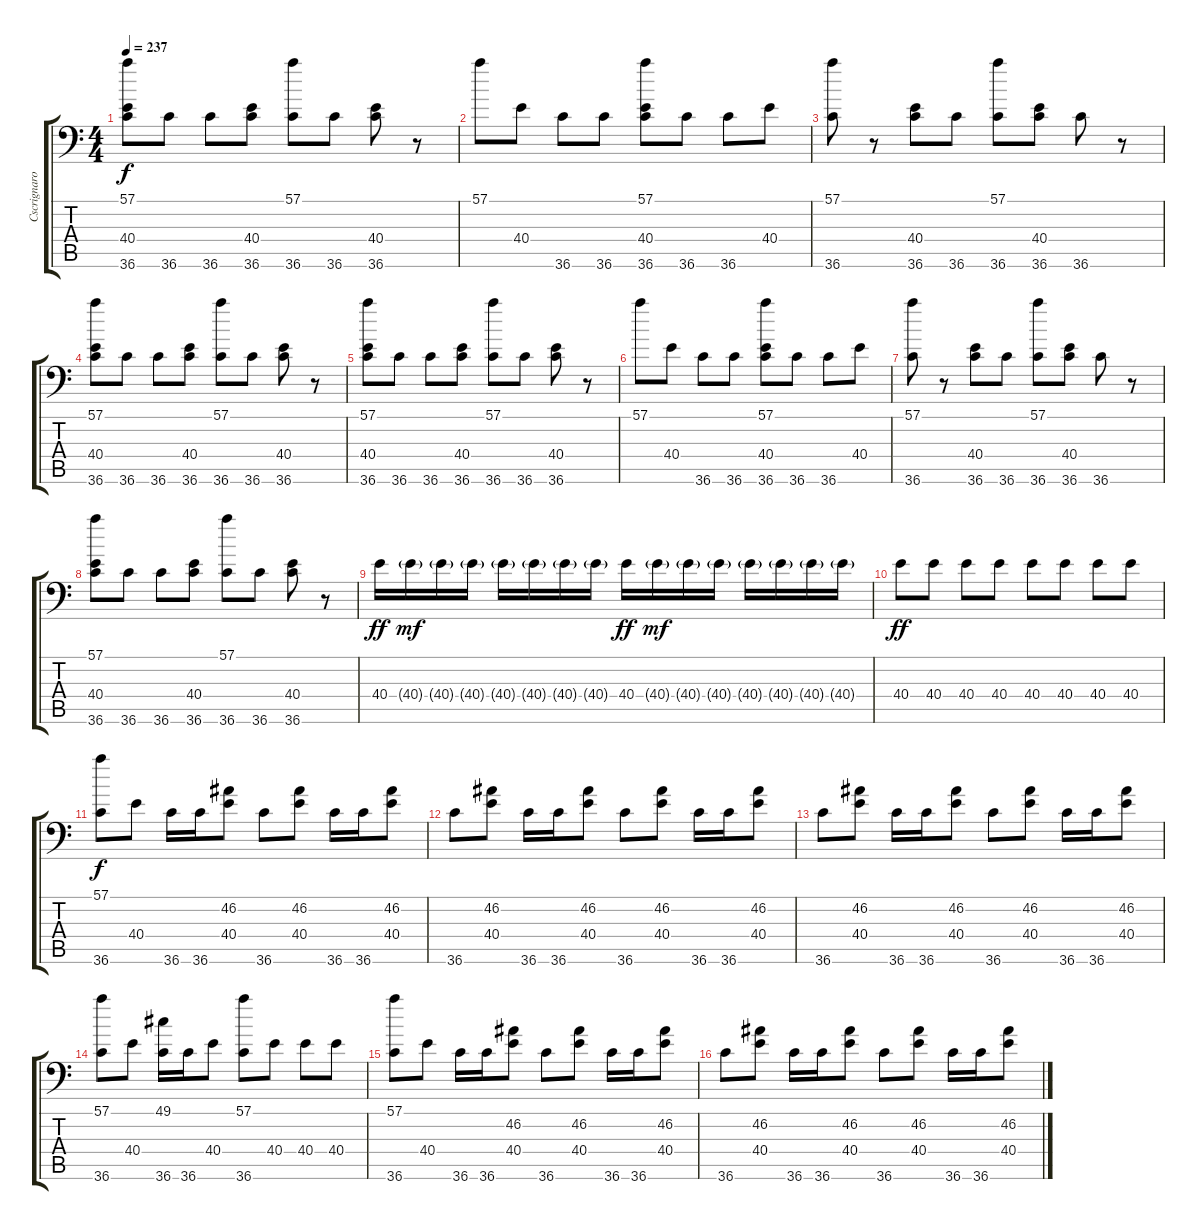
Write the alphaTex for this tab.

\track ("Cscrignaro" "Cscrignaro") {instrument acousticgrandpiano}
\staff {score tabs}
\tuning (C-1 C-1 C-1 C-1 C-1 C-1) {hide}
\ts (4 4)
\tempo 237
\clef f4
\ks c
(57.1 40.4 36.6).8{dy f} 36.6.8 36.6.8 (40.4 36.6).8 (57.1 36.6).8 36.6.8 (40.4 36.6).8 r.8 |
57.1.8 40.4.8 36.6.8 36.6.8 (57.1 40.4 36.6).8 36.6.8 36.6.8 40.4.8 |
(57.1 36.6).8 r.8 (40.4 36.6).8 36.6.8 (57.1 36.6).8 (40.4 36.6).8 36.6.8 r.8 |
(57.1 40.4 36.6).8 36.6.8 36.6.8 (40.4 36.6).8 (57.1 36.6).8 36.6.8 (40.4 36.6).8 r.8 |
(57.1 40.4 36.6).8 36.6.8 36.6.8 (40.4 36.6).8 (57.1 36.6).8 36.6.8 (40.4 36.6).8 r.8 |
57.1.8 40.4.8 36.6.8 36.6.8 (57.1 40.4 36.6).8 36.6.8 36.6.8 40.4.8 |
(57.1 36.6).8 r.8 (40.4 36.6).8 36.6.8 (57.1 36.6).8 (40.4 36.6).8 36.6.8 r.8 |
(57.1 40.4 36.6).8 36.6.8 36.6.8 (40.4 36.6).8 (57.1 36.6).8 36.6.8 (40.4 36.6).8 r.8 |
40.4.16{dy ff} 40.4{g}.16{dy mf} 40.4{g}.16 40.4{g}.16 40.4{g}.16 40.4{g}.16 40.4{g}.16 40.4{g}.16 40.4.16{dy ff} 40.4{g}.16{dy mf} 40.4{g}.16 40.4{g}.16 40.4{g}.16 40.4{g}.16 40.4{g}.16 40.4{g}.16 |
40.4.8{dy ff} 40.4.8 40.4.8 40.4.8 40.4.8 40.4.8 40.4.8 40.4.8 |
(57.1 36.6).8{dy f} 40.4.8 36.6.16 36.6.16 (46.2 40.4).8 36.6.8 (46.2 40.4).8 36.6.16 36.6.16 (46.2 40.4).8 |
36.6.8 (46.2 40.4).8 36.6.16 36.6.16 (46.2 40.4).8 36.6.8 (46.2 40.4).8 36.6.16 36.6.16 (46.2 40.4).8 |
36.6.8 (46.2 40.4).8 36.6.16 36.6.16 (46.2 40.4).8 36.6.8 (46.2 40.4).8 36.6.16 36.6.16 (46.2 40.4).8 |
(57.1 36.6).8 40.4.8 (49.1 36.6).16 36.6.16 40.4.8 (57.1 36.6).8 40.4.8 40.4.8 40.4.8 |
(57.1 36.6).8 40.4.8 36.6.16 36.6.16 (46.2 40.4).8 36.6.8 (46.2 40.4).8 36.6.16 36.6.16 (46.2 40.4).8 |
36.6.8 (46.2 40.4).8 36.6.16 36.6.16 (46.2 40.4).8 36.6.8 (46.2 40.4).8 36.6.16 36.6.16 (46.2 40.4).8
